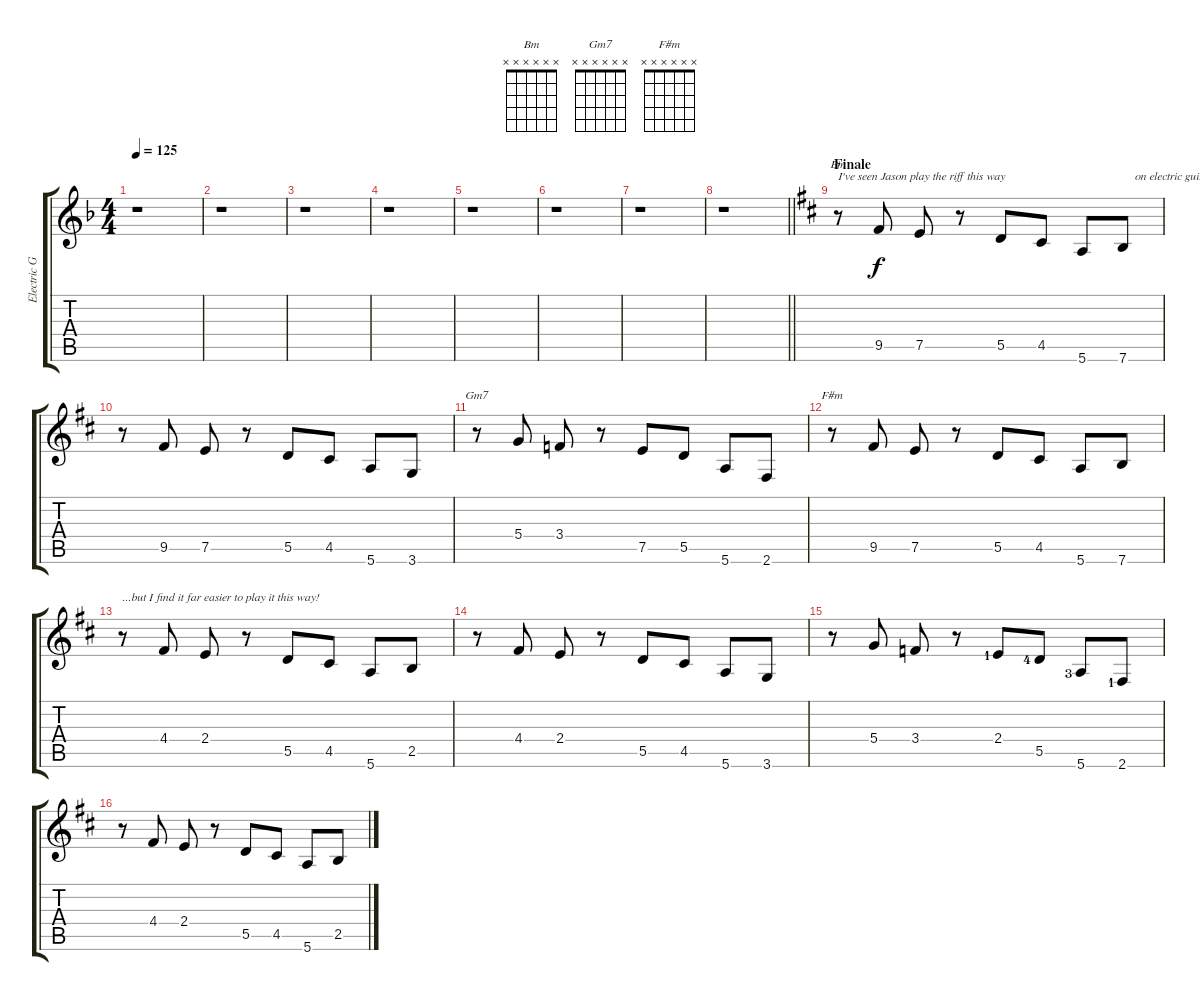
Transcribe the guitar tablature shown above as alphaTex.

\track ("Electric Guitar, Clean" "Electric G") {instrument electricguitarmuted}
\staff {score tabs}
\tuning (E4 B3 G3 D3 A2 E2) {hide}
\chord ("Bm" x x x x x x)
\chord ("Gm7" x x x x x x)
\chord ("F#m" x x x x x x)
\ts (4 4)
\tempo 125
\clef g2
\ks dminor
r.1{dy f} |
r.1 |
r.1 |
r.1 |
r.1 |
r.1 |
r.1 |
\barLineRight lightlight
r.1 |
\section ("" "Finale")
\ks bminor
r.8{ch "Bm" txt "I've seen Jason play the riff this way" balance 8 instrument electricguitarmuted} 9.5.8 7.5.8 r.8 5.5.8 4.5.8 5.6.8 7.6.8{txt "    on electric guitar ..."} |
r.8 9.5.8 7.5.8 r.8 5.5.8 4.5.8 5.6.8 3.6.8 |
r.8{ch "Gm7"} 5.4.8 3.4.8 r.8 7.5.8 5.5.8 5.6.8 2.6.8 |
r.8{ch "F#m"} 9.5.8 7.5.8 r.8 5.5.8 4.5.8 5.6.8 7.6.8 |
r.8{txt "...but I find it far easier to play it this way!"} 4.4.8 2.4.8 r.8 5.5.8 4.5.8 5.6.8 2.5.8 |
r.8 4.4.8 2.4.8 r.8 5.5.8 4.5.8 5.6.8 3.6.8 |
r.8 5.4.8 3.4.8 r.8 2.4{lf 2}.8 5.5{lf 5}.8 5.6{lf 4}.8 2.6{lf 2}.8 |
r.8 4.4.8 2.4.8 r.8 5.5.8 4.5.8 5.6.8 2.5.8
